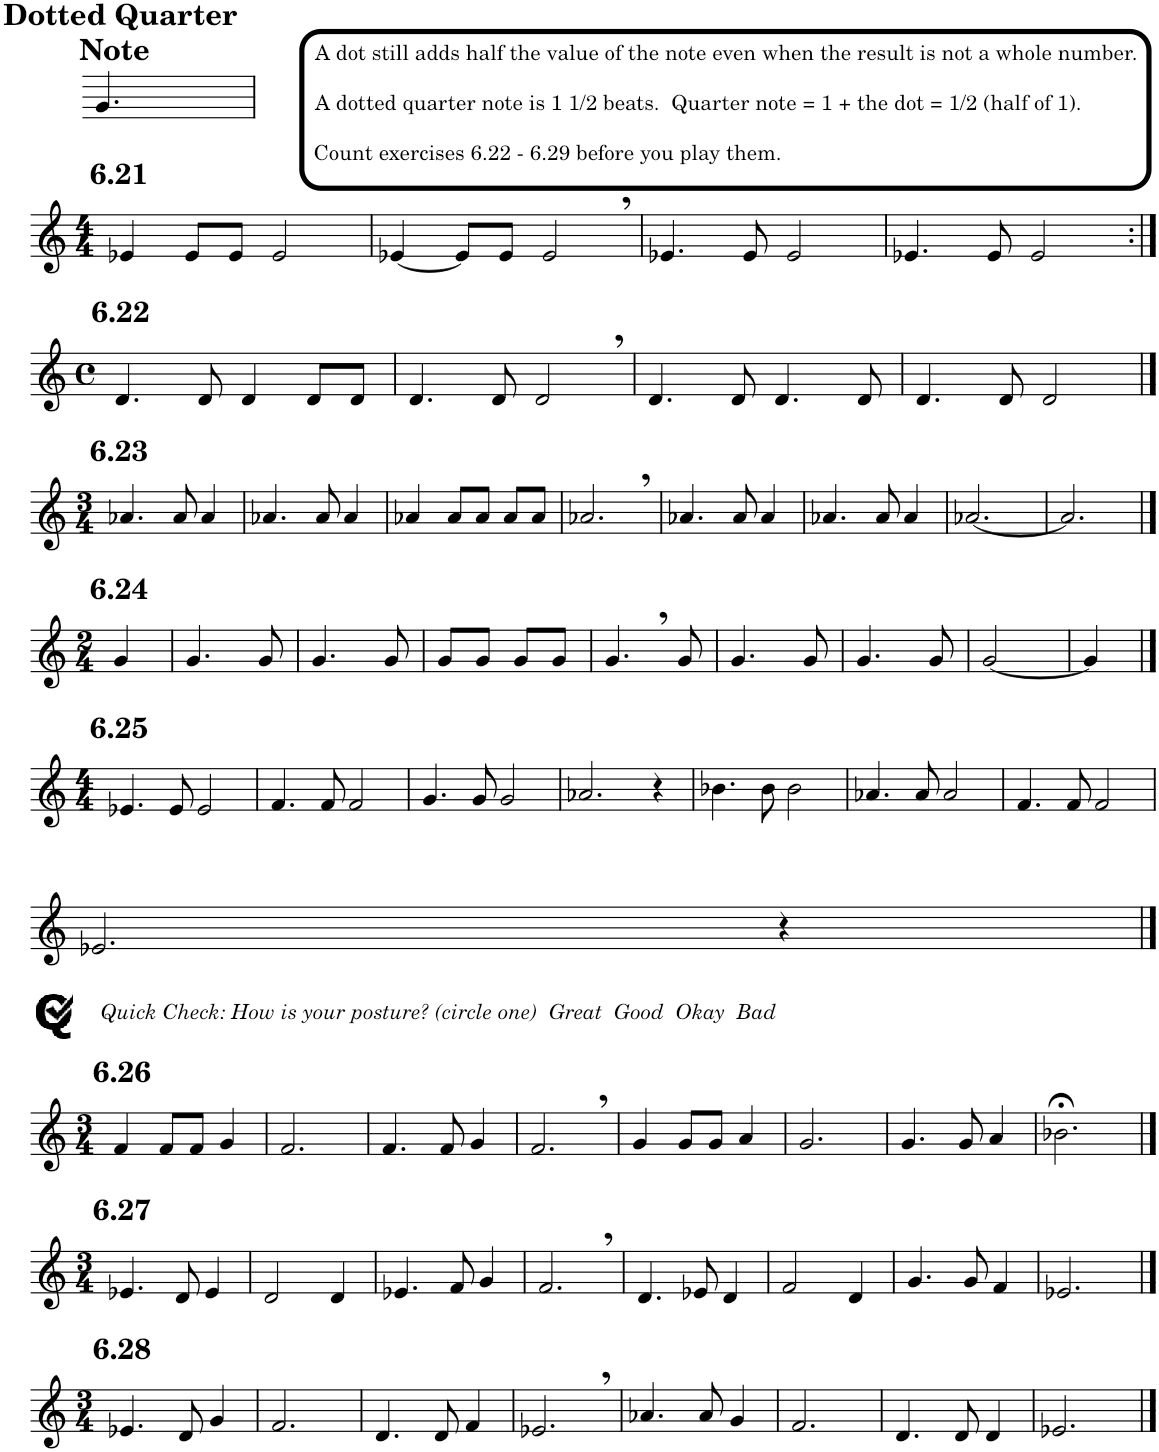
**kern
*part1
*staff1
*I"Piano
*I'Pno
!!LO:PB:g=z
*clefG2
*k[]
*M2/4
=218
!LO:TX:a:B:t=Dotted Quarter
!LO:TX:a:t=Note
4.g/
8ryy
!!LO:LB:g=z
!!LO:REH:place=s1:a:B:enc=none:fs=14:t=6.21
=219
*M4/4
4e-X/
8e-/L
8e-/J
2e-/
=220
[4e-X/
8e-/L]
8e-/J
2e-,/
=221
4.e-X/
8e-/
2e-/
=222
4.e-X/
8e-/
2e-/
!!LO:LB:g=z
!!LO:REH:place=s1:a:B:enc=none:fs=14:t=6.22
=223:|!
*M4/4
*met(c)
4.d/
8d/
4d/
8d/L
8d/J
=224
4.d/
8d/
2d,/
=225
4.d/
8d/
4.d/
8d/
=226
4.d/
8d/
2d/
!!LO:LB:g=z
!!LO:REH:place=s1:a:B:enc=none:fs=14:t=6.23
==227
*M3/4
4.a-X/
8a-/
4a-/
=228
4.a-X/
8a-/
4a-/
=229
4a-X/
8a-/L
8a-/J
8a-/L
8a-/J
=230
2.a-X,/
=231
4.a-X/
8a-/
4a-/
=232
4.a-X/
8a-/
4a-/
=233
[2.a-X/
=234
2.a-/]
!!LO:LB:g=z
!!LO:REH:place=s1:a:B:enc=none:fs=14:t=6.24
==235
*M2/4
4g/
=236
4.g/
8g/
=237
4.g/
8g/
=238
8g/L
8g/J
8g/L
8g/J
=239
4.g,/
8g/
=240
4.g/
8g/
=241
4.g/
8g/
=242
[2g/
=243
4g/]
!!LO:LB:g=z
!!LO:REH:place=s1:a:B:enc=none:fs=14:t=6.25
==244
*M4/4
4.e-X/
8e-/
2e-/
=245
4.f/
8f/
2f/
=246
4.g/
8g/
2g/
=247
2.a-X/
4r
=248
4.b-X\
8b-\
2b-\
=249
4.a-X/
8a-/
2a-/
=250
4.f/
8f/
2f/
!!LO:LB:g=z
=251
2.e-X/
4r
!!LO:LB:g=z
!!LO:REH:place=s1:a:B:enc=none:fs=14:t=6.26
==252
*M3/4
4f/
8f/L
8f/J
4g/
=253
2.f/
=254
4.f/
8f/
4g/
=255
2.f,/
=256
4g/
8g/L
8g/J
4a/
=257
2.g/
=258
4.g/
8g/
4a/
=259
2.b-X;<\
!!LO:LB:g=z
!!LO:REH:place=s1:a:B:enc=none:fs=14:t=6.27
==260
*M3/4
4.e-X/
8d/
4e-/
=261
2d/
4d/
=262
4.e-X/
8f/
4g/
=263
2.f,/
=264
4.d/
8e-X/
4d/
=265
2f/
4d/
=266
4.g/
8g/
4f/
=267
2.e-X/
!!LO:LB:g=z
!!LO:REH:place=s1:a:B:enc=none:fs=14:t=6.28
==268
*M3/4
4.e-X/
8d/
4g/
=269
2.f/
=270
4.d/
8d/
4f/
=271
2.e-X,/
=272
4.a-X/
8a-/
4g/
=273
2.f/
=274
4.d/
8d/
4d/
=275
2.e-X/
==
*-
